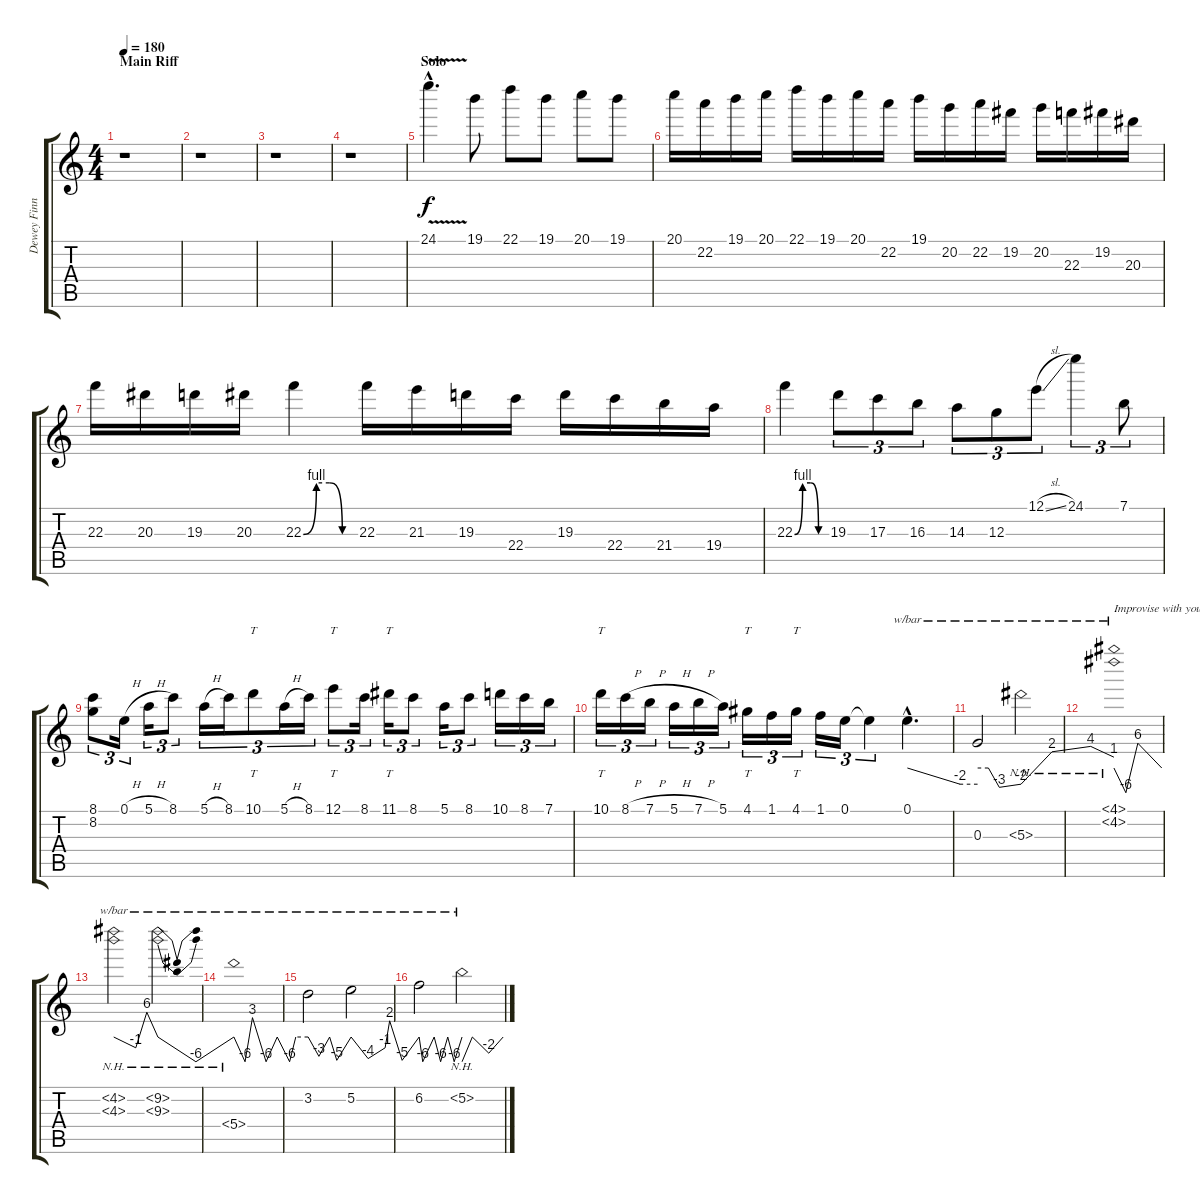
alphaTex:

\track ("Dewey Finn" "Dewey Finn") {instrument distortionguitar}
\staff {score tabs}
\tuning (E4 B3 G3 D3 A2 E2) {hide}
\ts (4 4)
\section ("" "Main Riff")
\tempo 180
\clef g2
\ks c
r.1{dy f} |
r.1 |
r.1 |
r.1 |
\section ("" "Solo")
24.1{v hac}.4{d} 19.1.8 22.1.8 19.1.8 20.1.8 19.1.8 |
20.1.16 22.2.16 19.1.16 20.1.16 22.1.16 19.1.16 20.1.16 22.2.16 19.1.16 20.2.16 22.2.16 19.2.16 20.2.16 22.3.16 19.2.16 20.3.16 |
22.3.16 20.3.16 19.3.16 20.3.16 22.3{be (custom 0 0 15 4 30 4 45 0 60 0)}.4 22.3.16 21.3.16 19.3.16 22.4.16 19.3.16 22.4.16 21.4.16 19.4.16 |
22.3{be (custom 0 0 15 4 30 4 45 0 60 0)}.4 19.3.8{tu (3 2)} 17.3.8{tu (3 2)} 16.3.8{tu (3 2)} 14.3.8{tu (3 2)} 12.3.8{tu (3 2)} 12.1{sl}.8{tu (3 2)} 24.1.4{tu (3 2)} 7.1.8{tu (3 2)} |
(8.1 8.2).8{tu (3 2)} 0.1{h}.16{tu (3 2)} 5.1{h}.16{tu (3 2)} 8.1.8{tu (3 2)} 5.1{h}.16{tu (3 2)} 8.1.16{tu (3 2)} 10.1.8{tt tu (3 2)} 5.1{h}.16{tu (3 2)} 8.1.16{tu (3 2)} 12.1.8{tt tu (3 2)} 8.1.16{tu (3 2)} 11.1.16{tt tu (3 2)} 8.1.8{tu (3 2)} 5.1.16{tu (3 2)} 8.1.8{tu (3 2)} 10.1.16{tu (3 2)} 8.1.16{tu (3 2)} 7.1.16{tu (3 2)} |
10.1.16{tt tu (3 2)} 8.1{h}.16{tu (3 2)} 7.1{h}.16{tu (3 2)} 5.1{h}.16{tu (3 2)} 7.1{h}.16{tu (3 2)} 5.1.16{tu (3 2)} 4.1.16{tt tu (3 2)} 1.1.16{tu (3 2)} 4.1.16{tt tu (3 2)} 1.1.16{tu (3 2)} 0.1.16{tu (3 2)} 0.1{t}.4{tu (3 2)} 0.1{hac}.4{d tbe (custom default 0 0 45 -8 60 -8)} |
0.3.2{tbe (custom default 0 0 15 0 30 -12 60 -8)} 5.3{nh}.2{tbe (custom default 0 -8 20 8 45 16 60 4)} |
(4.1{nh} 4.2{nh}).1{tbe (custom default 0 0 15 -24 30 24 60 0) txt "Improvise with your Tremolo Bar"} |
(4.2{nh} 4.3{nh}).2{tbe (custom default 0 0 30 -4 45 24 60 0)} (9.2{nh} 9.3{nh}).2{tbe (dip default 0 0 46 -24 60 0)} |
5.4{nh}.1{tbe (custom default 0 0 9 -24 15 12 26 -24 35 0 45 -24 50 0 60 0)} |
3.2.2{tbe (custom default 0 0 15 -12 30 0 40 -20 60 0)} 5.2.2{tbe (custom default 0 0 15 -16 30 -4 34 8 45 -20 60 0)} |
6.2.2{tbe (custom default 0 0 5 -24 21 0 30 -24 40 0 49 -24 60 0)} 5.2{nh}.2{tbe (custom default 0 -24 15 0 39 -8 60 0)}
